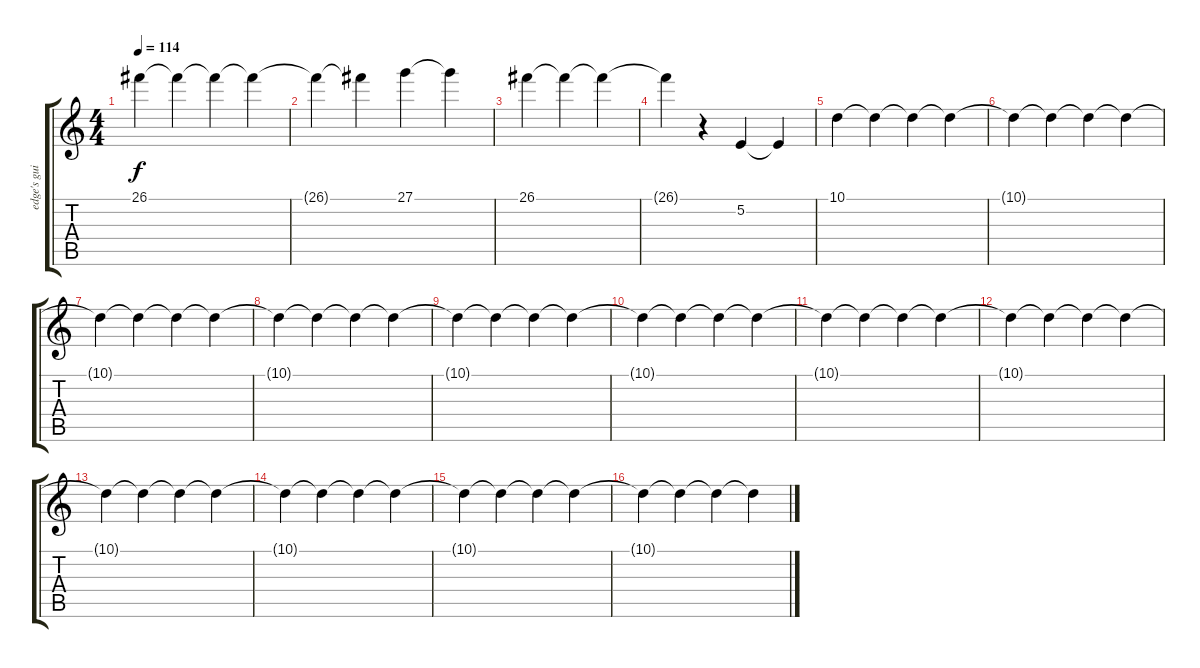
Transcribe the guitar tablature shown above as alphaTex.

\track ("edge's guitar synth" "edge's gui") {instrument fx6goblins}
\staff {score tabs}
\tuning (E4 B3 G3 D3 A2 E2) {hide}
\ts (4 4)
\tempo 114
\clef g2
\ks c
26.1.4{dy f volume 7} 26.1{t}.4 26.1{t}.4 26.1{t}.4 |
26.1{t}.4 26.1{t}.4 27.1.4 27.1{t}.4 |
26.1.4 26.1{t}.4 26.1{t}.4 |
26.1{t}.4 r.4 5.2.4 5.2{t}.4 |
10.1.4 10.1{t}.4 10.1{t}.4 10.1{t}.4 |
10.1{t}.4 10.1{t}.4 10.1{t}.4 10.1{t}.4 |
10.1{t}.4 10.1{t}.4 10.1{t}.4 10.1{t}.4 |
10.1{t}.4 10.1{t}.4 10.1{t}.4 10.1{t}.4 |
10.1{t}.4 10.1{t}.4 10.1{t}.4 10.1{t}.4 |
10.1{t}.4 10.1{t}.4 10.1{t}.4 10.1{t}.4 |
10.1{t}.4 10.1{t}.4 10.1{t}.4 10.1{t}.4 |
10.1{t}.4 10.1{t}.4 10.1{t}.4 10.1{t}.4 |
10.1{t}.4 10.1{t}.4 10.1{t}.4 10.1{t}.4 |
10.1{t}.4 10.1{t}.4 10.1{t}.4 10.1{t}.4 |
10.1{t}.4 10.1{t}.4 10.1{t}.4 10.1{t}.4 |
10.1{t}.4{volume 0} 10.1{t}.4 10.1{t}.4 10.1{t}.4
